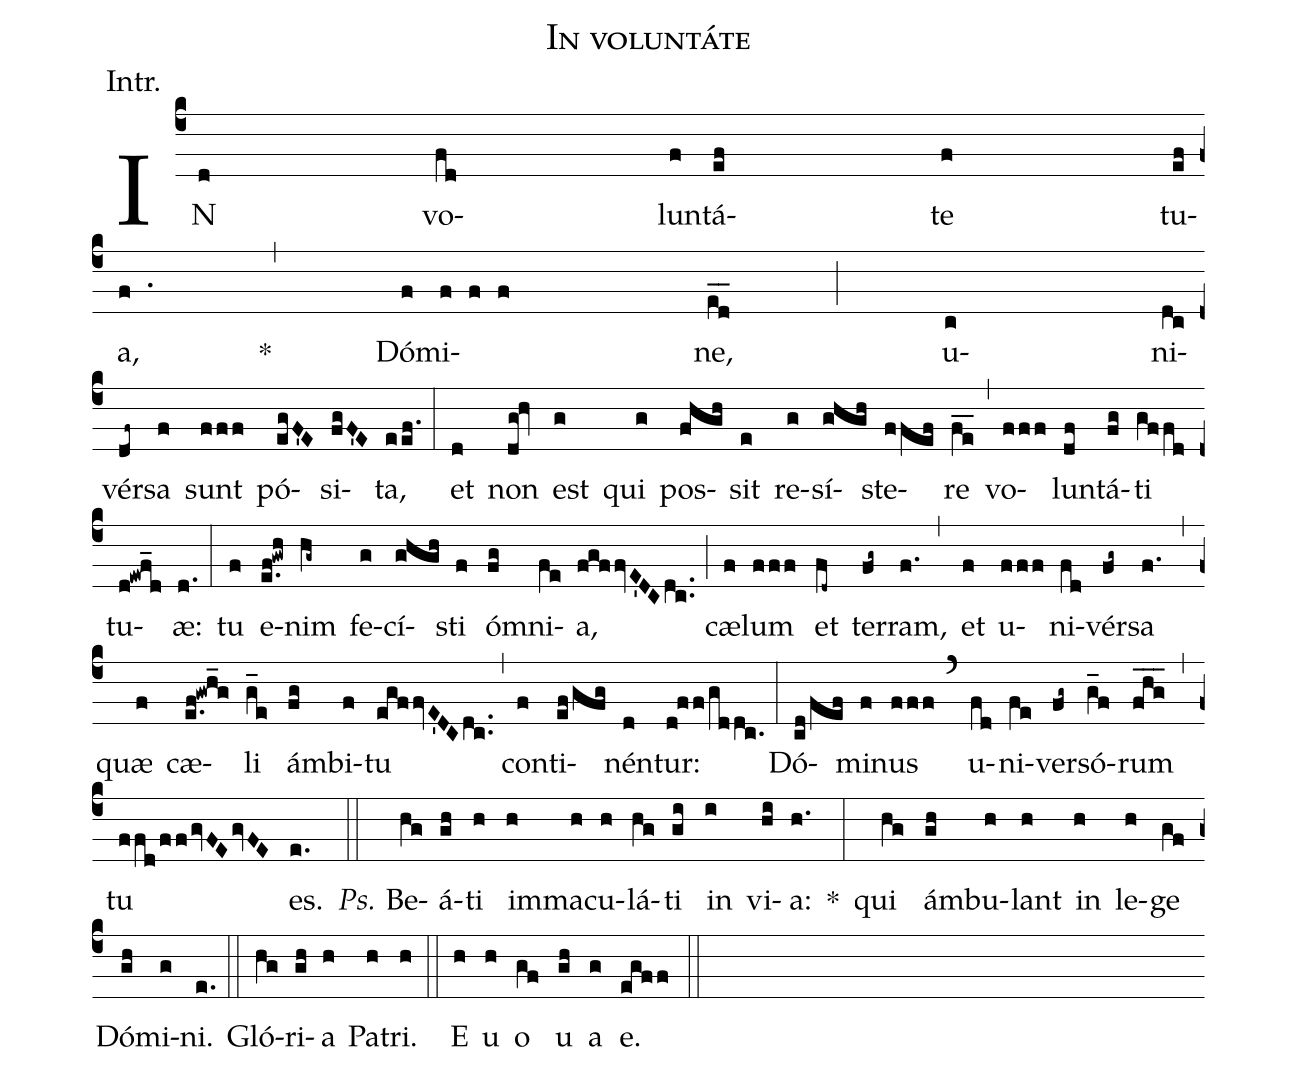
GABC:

name:In voluntáte;
annotation:Intr.;
mode:4;
office-part:Introit;
%%
(c4) IN(d) vo(fd)lun(f)tá(ef)te(f) tu(efz)a,(f.) *(,)
Dó(f)mi(fff)ne,(ed__) (;)
u(c)ni(dcz)vér(df~)sa(f) sunt(fff) pó(egF'E)si(fgF'E)ta,(eef.) (:)
et(d) non(dg!hv) est(g) qui(g) pos(fhgh)sit(e) re(g)sí(ghgh)ste(ffef)re(fe__) (,)
vo(fff)lun(df)tá(fg)ti(gffd) tu(d!ewf_d)æ:(d.) (:)
tu(f) e(e.f!gwh)nim(hg~) fe(g)cí(ghgh)sti(f) óm(fg)ni(fe)a,(fgffvE'DCdc..) (;)
cæ(f)lum(fff) et(fd~) ter(fg~)ram,(f.) (,)
et(f) u(fff)ni(fd)vér(fg~)sa(f.) (,)
quæ(f) cæ(e.f!gwh_g)li(g_e) ám(fg)bi(f)tu(egffvE'DCdc..) (,)
con(f)ti(ef!/gfg)nén(d)tur:(d!ff!/gddc.) (:)
Dó(cd!/fef)mi(f)nus(fff) (`)
u(fd)ni(fe)ver(fg~)só(g_f)rum(fhg___) (,)
tu(ffd!/ffgvFEgvFE) es.(e.) (::)

<i>Ps.</i> Be(hg)á(gh)ti(h) im(h)ma(h)cu(h)lá(hg)ti(gi) in(i) vi(hi)a:(h.) *(:)
qui(hg) ám(gh)bu(h)lant(h) in(h) le(h)ge(gf) Dó(gh)mi(g)ni.(e.) (::)

Gló(hg)ri(gh)a(h) Pa(h)tri.(h) (::)

E(h) u(h) o(gf) u(gh) a(g) e.(egff) (::)
